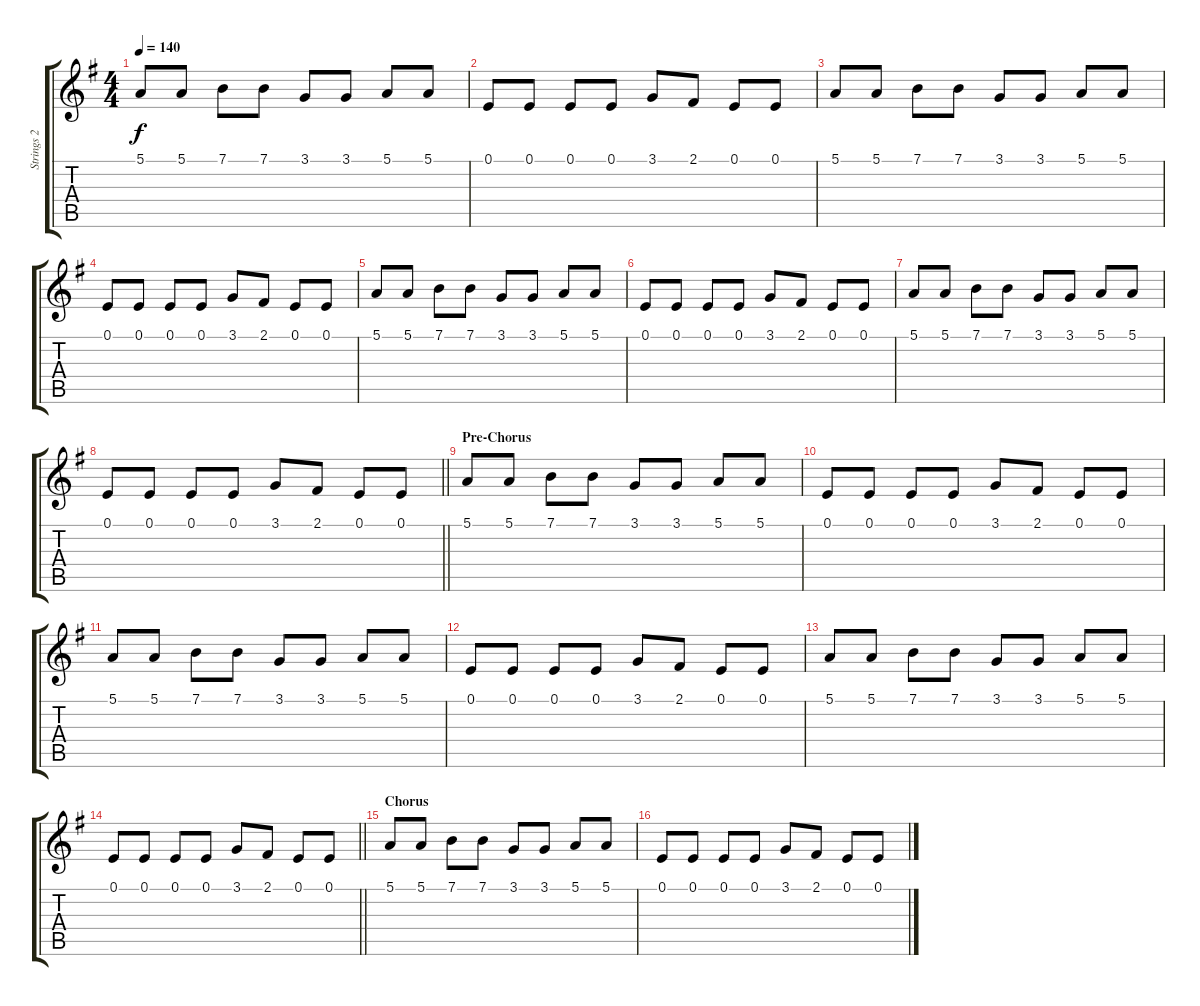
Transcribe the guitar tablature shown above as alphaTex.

\track ("Strings 2" "Strings 2") {instrument synthstrings1}
\staff {score tabs}
\tuning (E4 B3 G3 D3 A2 E2) {hide}
\ts (4 4)
\tempo 140
\clef g2
\ks g
5.1.8{dy f} 5.1.8 7.1.8 7.1.8 3.1.8 3.1.8 5.1.8 5.1.8 |
0.1.8 0.1.8 0.1.8 0.1.8 3.1.8 2.1.8 0.1.8 0.1.8 |
5.1.8 5.1.8 7.1.8 7.1.8 3.1.8 3.1.8 5.1.8 5.1.8 |
0.1.8 0.1.8 0.1.8 0.1.8 3.1.8 2.1.8 0.1.8 0.1.8 |
5.1.8 5.1.8 7.1.8 7.1.8 3.1.8 3.1.8 5.1.8 5.1.8 |
0.1.8 0.1.8 0.1.8 0.1.8 3.1.8 2.1.8 0.1.8 0.1.8 |
5.1.8 5.1.8 7.1.8 7.1.8 3.1.8 3.1.8 5.1.8 5.1.8 |
\barLineRight lightlight
0.1.8 0.1.8 0.1.8 0.1.8 3.1.8 2.1.8 0.1.8 0.1.8 |
\section ("" "Pre-Chorus ")
5.1.8 5.1.8 7.1.8 7.1.8 3.1.8 3.1.8 5.1.8 5.1.8 |
0.1.8 0.1.8 0.1.8 0.1.8 3.1.8 2.1.8 0.1.8 0.1.8 |
5.1.8 5.1.8 7.1.8 7.1.8 3.1.8 3.1.8 5.1.8 5.1.8 |
0.1.8 0.1.8 0.1.8 0.1.8 3.1.8 2.1.8 0.1.8 0.1.8 |
5.1.8 5.1.8 7.1.8 7.1.8 3.1.8 3.1.8 5.1.8 5.1.8 |
\barLineRight lightlight
0.1.8 0.1.8 0.1.8 0.1.8 3.1.8 2.1.8 0.1.8 0.1.8 |
\section ("" "Chorus ")
5.1.8 5.1.8 7.1.8 7.1.8 3.1.8 3.1.8 5.1.8 5.1.8 |
0.1.8 0.1.8 0.1.8 0.1.8 3.1.8 2.1.8 0.1.8 0.1.8
